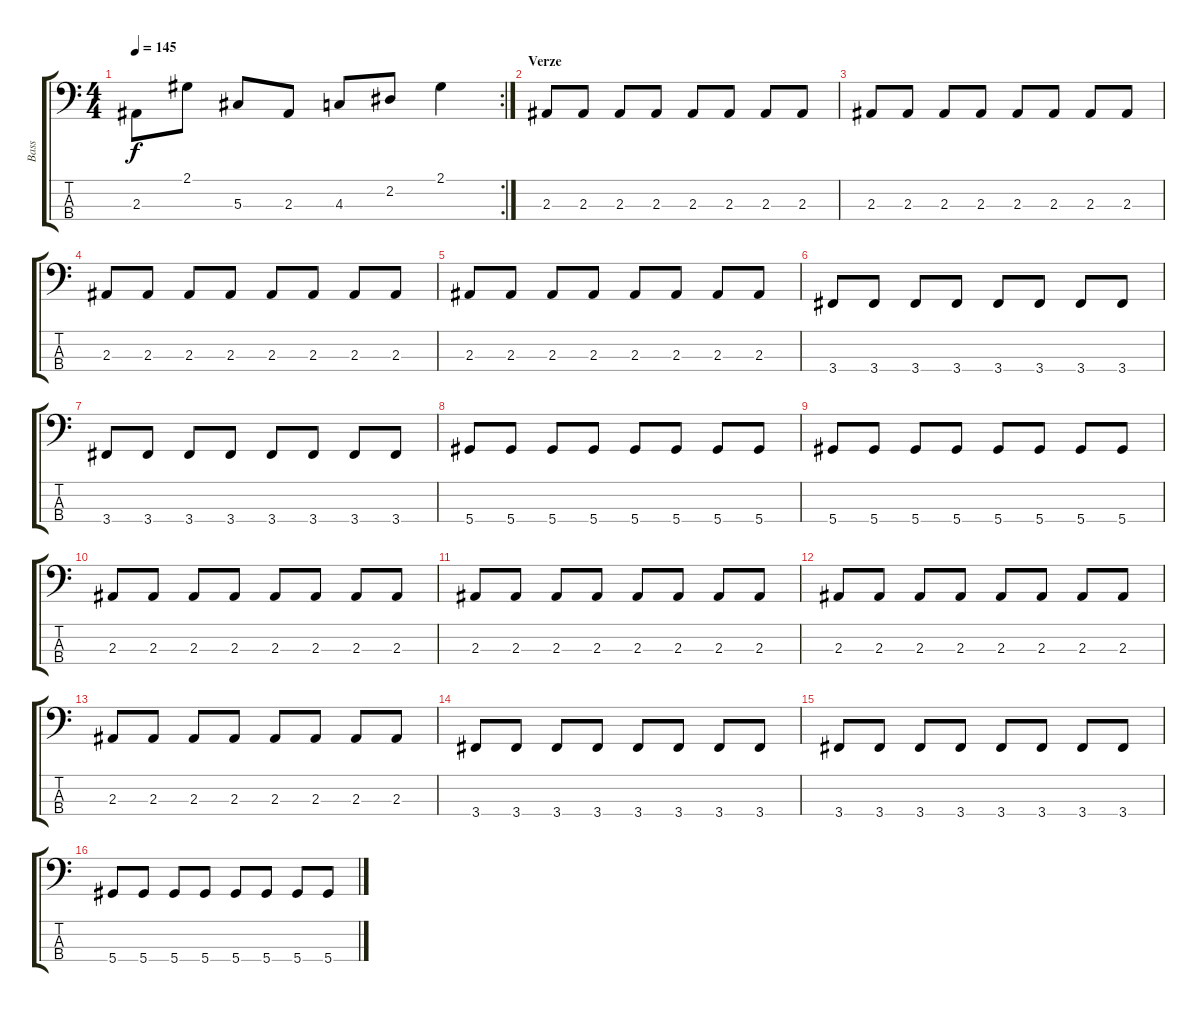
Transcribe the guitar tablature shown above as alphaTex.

\track ("Bass" "Bass") {instrument electricbassfinger}
\staff {score tabs}
\tuning (Gb2 Db2 Ab1 Eb1) {hide}
\rc 2
\ts (4 4)
\tempo 145
\clef f4
\ks c
2.3{t}.8{dy f} 2.1.8 5.3.8 2.3.8 4.3.8 2.2.8 2.1.4 |
\section ("" "Verze")
2.3.8 2.3.8 2.3.8 2.3.8 2.3.8 2.3.8 2.3.8 2.3.8 |
2.3.8 2.3.8 2.3.8 2.3.8 2.3.8 2.3.8 2.3.8 2.3.8 |
2.3.8 2.3.8 2.3.8 2.3.8 2.3.8 2.3.8 2.3.8 2.3.8 |
2.3.8 2.3.8 2.3.8 2.3.8 2.3.8 2.3.8 2.3.8 2.3.8 |
3.4.8 3.4.8 3.4.8 3.4.8 3.4.8 3.4.8 3.4.8 3.4.8 |
3.4.8 3.4.8 3.4.8 3.4.8 3.4.8 3.4.8 3.4.8 3.4.8 |
5.4.8 5.4.8 5.4.8 5.4.8 5.4.8 5.4.8 5.4.8 5.4.8 |
5.4.8 5.4.8 5.4.8 5.4.8 5.4.8 5.4.8 5.4.8 5.4.8 |
2.3.8 2.3.8 2.3.8 2.3.8 2.3.8 2.3.8 2.3.8 2.3.8 |
2.3.8 2.3.8 2.3.8 2.3.8 2.3.8 2.3.8 2.3.8 2.3.8 |
2.3.8 2.3.8 2.3.8 2.3.8 2.3.8 2.3.8 2.3.8 2.3.8 |
2.3.8 2.3.8 2.3.8 2.3.8 2.3.8 2.3.8 2.3.8 2.3.8 |
3.4.8 3.4.8 3.4.8 3.4.8 3.4.8 3.4.8 3.4.8 3.4.8 |
3.4.8 3.4.8 3.4.8 3.4.8 3.4.8 3.4.8 3.4.8 3.4.8 |
5.4.8 5.4.8 5.4.8 5.4.8 5.4.8 5.4.8 5.4.8 5.4.8
